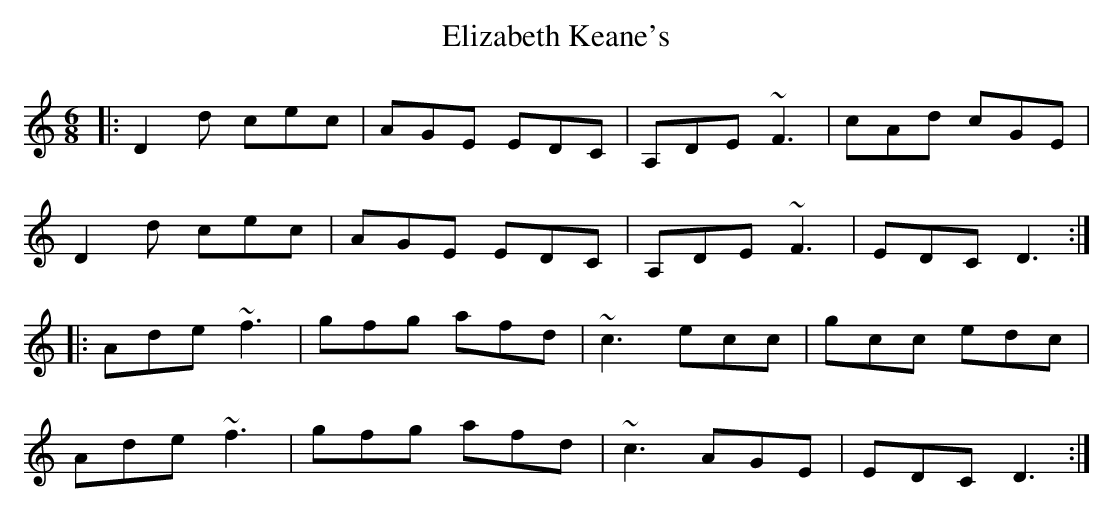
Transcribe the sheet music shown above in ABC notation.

X:1
T:Elizabeth Keane's
M:6/8
K:Ddor
|: D2d cec | AGE EDC | A,DE ~F3 | cAd cGE |
D2d cec | AGE EDC | A,DE ~F3 | EDC D3 :|
|: Ade ~f3 | gfg afd | ~c3 ecc | gcc edc |
Ade ~f3 | gfg afd | ~c3 AGE | EDC D3 :|
